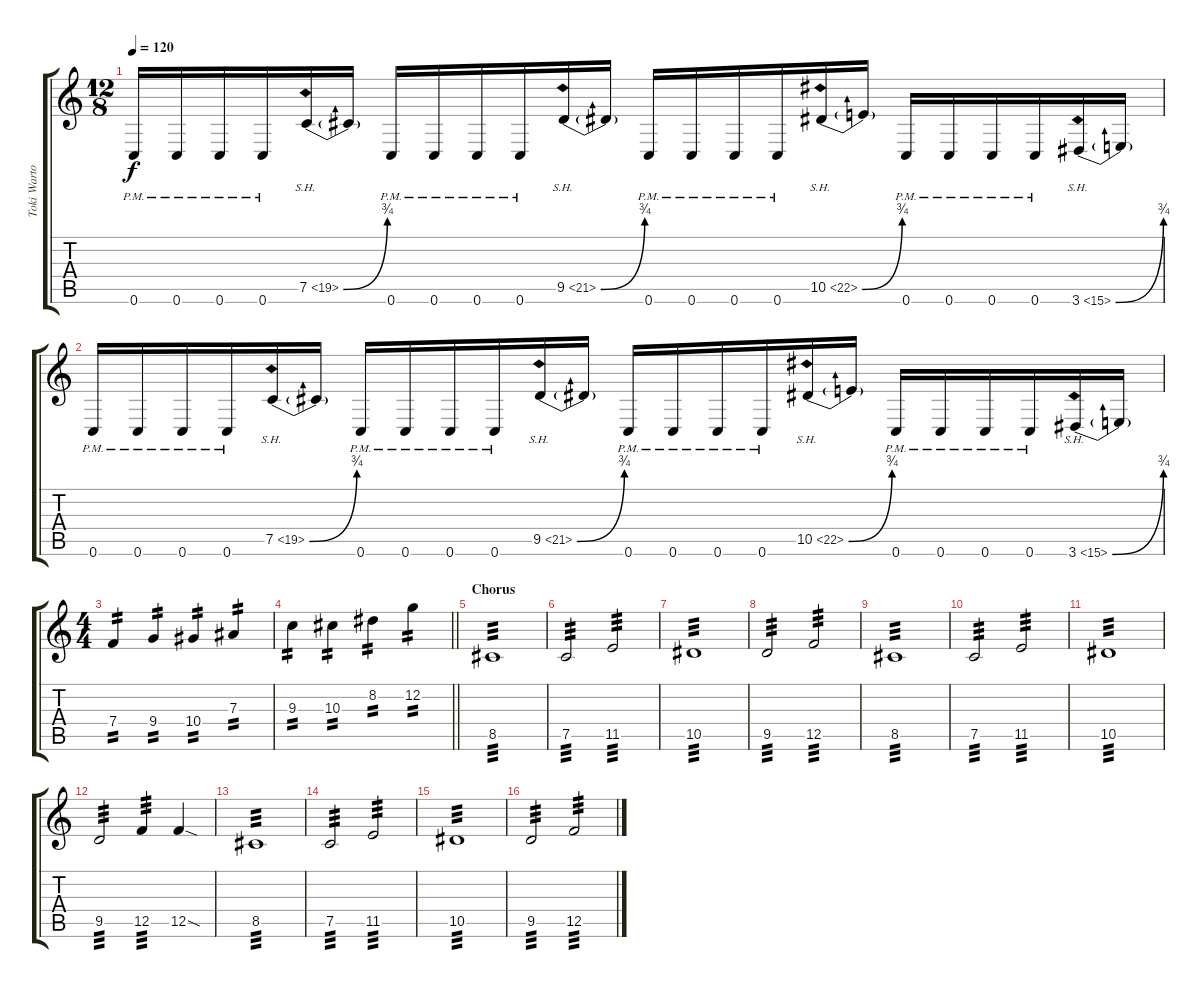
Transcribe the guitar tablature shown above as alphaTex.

\track ("Toki Wartooth (Lead Guitar 2)" "Toki Warto") {instrument distortionguitar}
\staff {score tabs}
\tuning (C4 G3 Eb3 Bb2 F2 C2) {hide}
\ts (12 8)
\tempo 120
\clef g2
\ks c
0.6{pm}.16{dy f} 0.6{pm}.16 0.6{pm}.16 0.6{pm}.16 7.5{be (bend 0 0 60 3) sh 12}.16 7.5{t}.16 0.6{pm}.16 0.6{pm}.16 0.6{pm}.16 0.6{pm}.16 9.5{be (bend 0 0 60 3) sh 12}.16 9.5{t}.16 0.6{pm}.16 0.6{pm}.16 0.6{pm}.16 0.6{pm}.16 10.5{be (bend 0 0 60 3) sh 12}.16 10.5{t}.16 0.6{pm}.16 0.6{pm}.16 0.6{pm}.16 0.6{pm}.16 3.6{be (bend 0 0 60 3) sh 12}.16 3.6{t}.16 |
0.6{pm}.16 0.6{pm}.16 0.6{pm}.16 0.6{pm}.16 7.5{be (bend 0 0 60 3) sh 12}.16 7.5{t}.16 0.6{pm}.16 0.6{pm}.16 0.6{pm}.16 0.6{pm}.16 9.5{be (bend 0 0 60 3) sh 12}.16 9.5{t}.16 0.6{pm}.16 0.6{pm}.16 0.6{pm}.16 0.6{pm}.16 10.5{be (bend 0 0 60 3) sh 12}.16 10.5{t}.16 0.6{pm}.16 0.6{pm}.16 0.6{pm}.16 0.6{pm}.16 3.6{be (bend 0 0 60 3) sh 12}.16 3.6{t}.16 |
\ts (4 4)
7.4.4{tp 2} 9.4.4{tp 2} 10.4.4{tp 2} 7.3.4{tp 2} |
\barLineRight lightlight
9.3.4{tp 2} 10.3.4{tp 2} 8.2.4{tp 2} 12.2.4{tp 2} |
\section ("" "Chorus")
8.5.1{tp 3} |
7.5.2{tp 3} 11.5.2{tp 3} |
10.5.1{tp 3} |
9.5.2{tp 3} 12.5.2{tp 3} |
8.5.1{tp 3} |
7.5.2{tp 3} 11.5.2{tp 3} |
10.5.1{tp 3} |
9.5.2{tp 3} 12.5.4{tp 3} 12.5{sod}.4 |
8.5.1{tp 3} |
7.5.2{tp 3} 11.5.2{tp 3} |
10.5.1{tp 3} |
9.5.2{tp 3} 12.5.2{tp 3}
